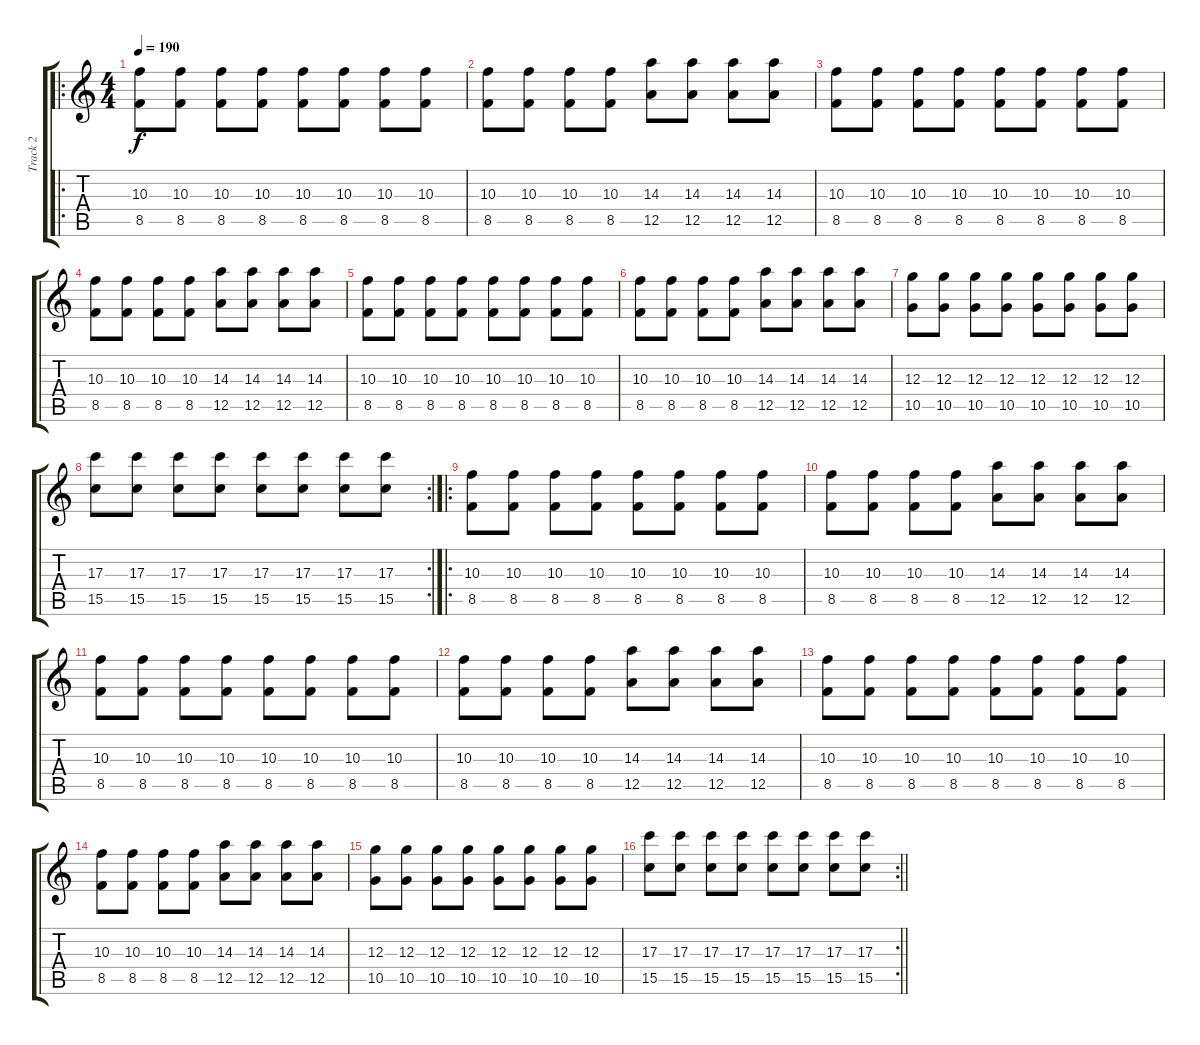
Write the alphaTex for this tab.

\track ("Track 2" "Track 2") {instrument distortionguitar}
\staff {score tabs}
\tuning (E4 B3 G3 D3 A2 D2) {hide}
\ro
\ts (4 4)
\tempo 190
\clef g2
\ks c
(10.3 8.5).8{dy f} (10.3 8.5).8 (10.3 8.5).8 (10.3 8.5).8 (10.3 8.5).8 (10.3 8.5).8 (10.3 8.5).8 (10.3 8.5).8 |
(10.3 8.5).8 (10.3 8.5).8 (10.3 8.5).8 (10.3 8.5).8 (14.3 12.5).8 (14.3 12.5).8 (14.3 12.5).8 (14.3 12.5).8 |
(10.3 8.5).8 (10.3 8.5).8 (10.3 8.5).8 (10.3 8.5).8 (10.3 8.5).8 (10.3 8.5).8 (10.3 8.5).8 (10.3 8.5).8 |
(10.3 8.5).8 (10.3 8.5).8 (10.3 8.5).8 (10.3 8.5).8 (14.3 12.5).8 (14.3 12.5).8 (14.3 12.5).8 (14.3 12.5).8 |
(10.3 8.5).8 (10.3 8.5).8 (10.3 8.5).8 (10.3 8.5).8 (10.3 8.5).8 (10.3 8.5).8 (10.3 8.5).8 (10.3 8.5).8 |
(10.3 8.5).8 (10.3 8.5).8 (10.3 8.5).8 (10.3 8.5).8 (14.3 12.5).8 (14.3 12.5).8 (14.3 12.5).8 (14.3 12.5).8 |
(12.3 10.5).8 (12.3 10.5).8 (12.3 10.5).8 (12.3 10.5).8 (12.3 10.5).8 (12.3 10.5).8 (12.3 10.5).8 (12.3 10.5).8 |
\rc 2
(17.3 15.5).8 (17.3 15.5).8 (17.3 15.5).8 (17.3 15.5).8 (17.3 15.5).8 (17.3 15.5).8 (17.3 15.5).8 (17.3 15.5).8 |
\ro
(10.3 8.5).8 (10.3 8.5).8 (10.3 8.5).8 (10.3 8.5).8 (10.3 8.5).8 (10.3 8.5).8 (10.3 8.5).8 (10.3 8.5).8 |
(10.3 8.5).8 (10.3 8.5).8 (10.3 8.5).8 (10.3 8.5).8 (14.3 12.5).8 (14.3 12.5).8 (14.3 12.5).8 (14.3 12.5).8 |
(10.3 8.5).8 (10.3 8.5).8 (10.3 8.5).8 (10.3 8.5).8 (10.3 8.5).8 (10.3 8.5).8 (10.3 8.5).8 (10.3 8.5).8 |
(10.3 8.5).8 (10.3 8.5).8 (10.3 8.5).8 (10.3 8.5).8 (14.3 12.5).8 (14.3 12.5).8 (14.3 12.5).8 (14.3 12.5).8 |
(10.3 8.5).8 (10.3 8.5).8 (10.3 8.5).8 (10.3 8.5).8 (10.3 8.5).8 (10.3 8.5).8 (10.3 8.5).8 (10.3 8.5).8 |
(10.3 8.5).8 (10.3 8.5).8 (10.3 8.5).8 (10.3 8.5).8 (14.3 12.5).8 (14.3 12.5).8 (14.3 12.5).8 (14.3 12.5).8 |
(12.3 10.5).8 (12.3 10.5).8 (12.3 10.5).8 (12.3 10.5).8 (12.3 10.5).8 (12.3 10.5).8 (12.3 10.5).8 (12.3 10.5).8 |
\rc 2
\barLineRight lightlight
(17.3 15.5).8 (17.3 15.5).8 (17.3 15.5).8 (17.3 15.5).8 (17.3 15.5).8 (17.3 15.5).8 (17.3 15.5).8 (17.3 15.5).8
